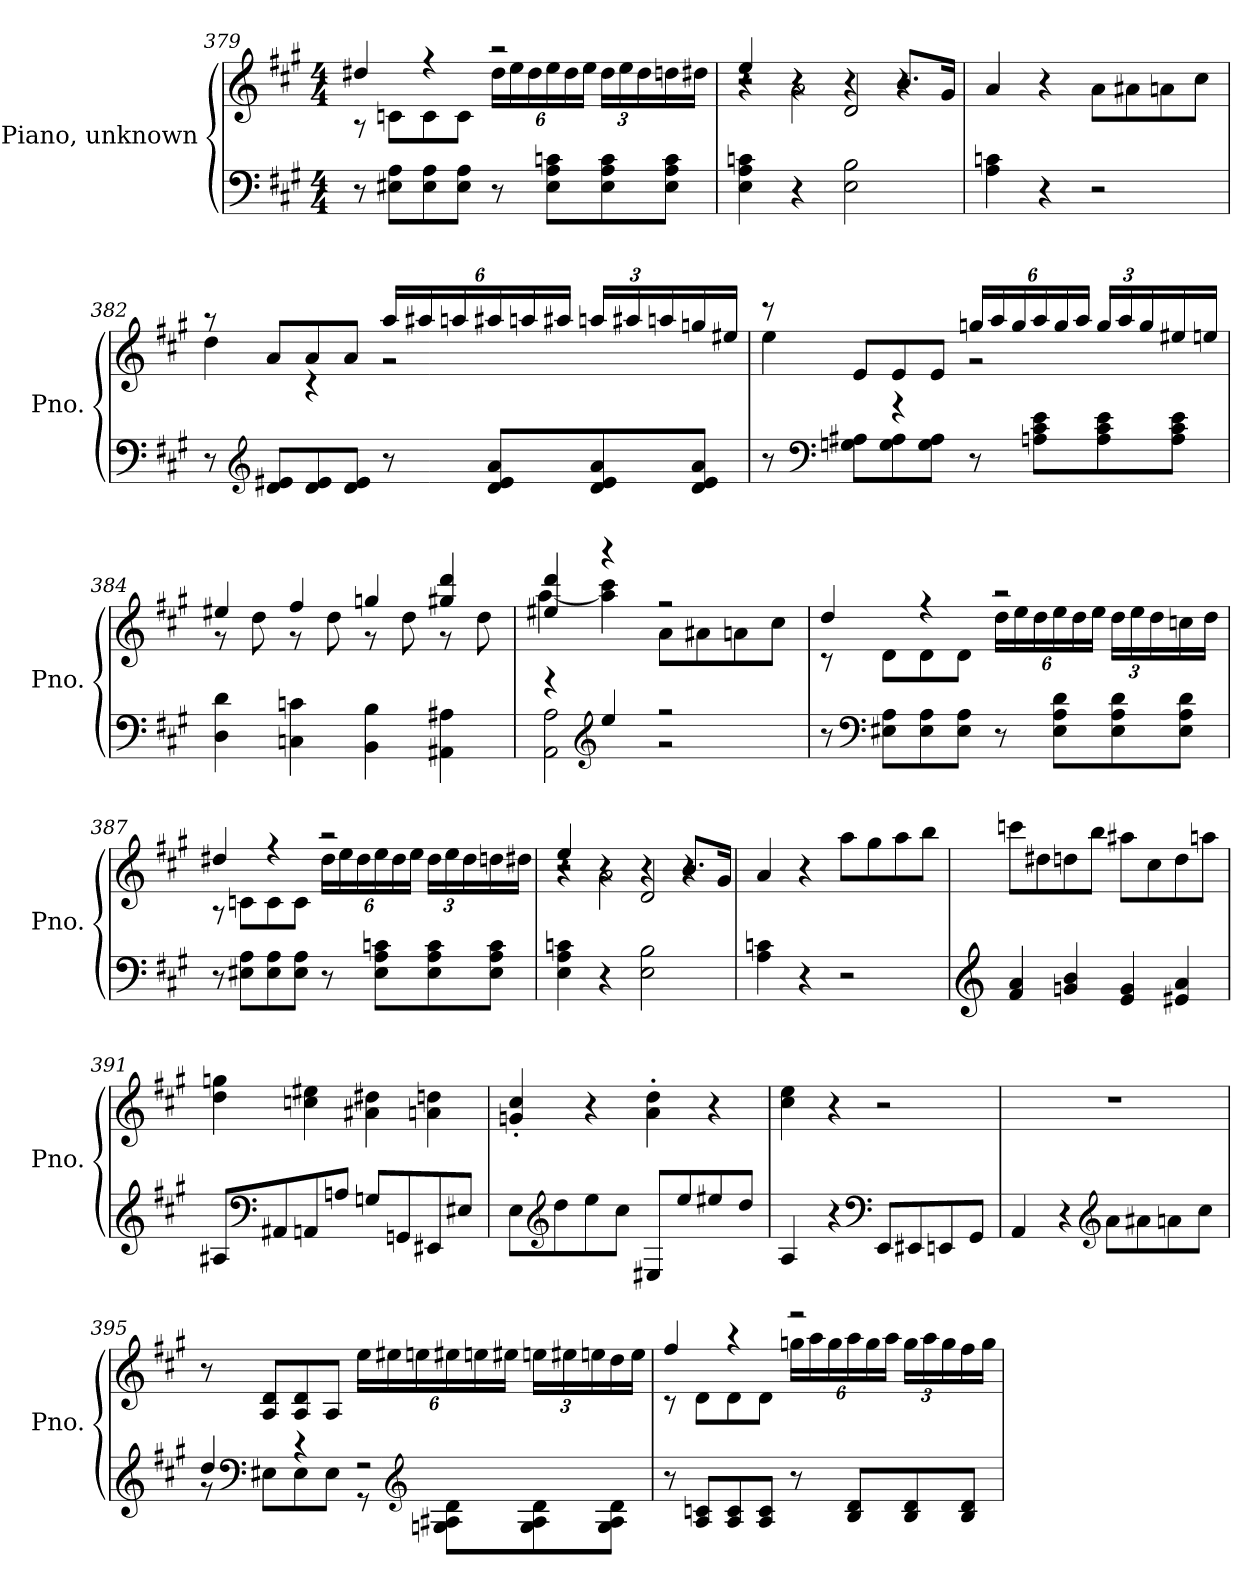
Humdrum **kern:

**kern	**kern
*part1	*part1
*staff2	*staff1
*I"Piano, unknown	*
*I'Pno.	*
*clefF4	*clefG2
*k[f#c#g#]	*k[f#c#g#]
*M4/4	*M4/4
=379	=379
*	*^
8r	4dd#X/	8r
8E#X\ 8A\L	.	8cn\L
8E#\ 8A\	4r	8c\
8E#\ 8A\J	.	8c\J
*	*	*Xbrackettup
8r	2r	24dd#\LL
.	.	24ee\
.	.	24dd#\
8E#\ 8A\ 8cn\L	.	24ee\
.	.	24dd#\
.	.	24ee\JJ
8E#\ 8A\ 8c\	.	24dd#\LL
.	.	24ee\
.	.	24dd#\
8E#\ 8A\ 8c\J	.	16ddn\
.	.	16dd#X\JJ
=380	=380	=380
*	*	*^
4E\ 4A\ 4cn\	4ee/	4r	2r
4r	4r	2a\	.
2E\ 2B\	4r	.	2d/
.	8.b/L	4r	.
.	16g#/Jk	.	.
*	*v	*v	*v
!!LO:LB:g=z
=381	=381
4A\ 4cn\	4a/
4r	4r
2r	8a\L
.	8a#X\
.	8an\
.	8cc#\J
=382	=382
*	*^
8r	8r	4dd\
*clefG2	*	*
8d/ 8e#X/L	8a/L	.
8d/ 8e#/	8a/	4r
8d/ 8e#/J	8a/J	.
8r	24aa/LL	2r
.	24aa#X/	.
.	24aan/	.
8d/ 8e#/ 8a/L	24aa#X/	.
.	24aan/	.
.	24aa#X/JJ	.
8d/ 8e#/ 8a/	24aan/LL	.
.	24aa#X/	.
.	24aan/	.
8d/ 8e#/ 8a/J	16ggn/	.
.	16ee#X/JJ	.
!!LO:LB:g=z	!!
=383	=383	=383
8r	8r	4ee\
*clefF4	*	*
8Gn\ 8A#X\L	8e/L	.
8G\ 8A#\	8e/	4r
8G\ 8A#\J	8e/J	.
8r	24ggn/LL	2r
.	24aa/	.
.	24gg/	.
8An\ 8c#\ 8e\L	24aa/	.
.	24gg/	.
.	24aa/JJ	.
8A\ 8c#\ 8e\	24gg/LL	.
.	24aa/	.
.	24gg/	.
8A\ 8c#\ 8e\J	16ee#X/	.
.	16een/JJ	.
=384	=384	=384
4D\ 4d\	4ee#X/	8r
.	.	8dd\
4Cn\ 4cn\	4ff#/	8r
.	.	8dd\
4BB\ 4B\	4ggn/	8r
.	.	8dd\
4AA#X\ 4A#X\	4gg#X/ 4ddd/	8r
.	.	8dd\
=385	=385	=385
*^	*	*
4r	2AA\ 2A\	4ee#X/ 4ddd/	[4aa\
*clefG2	*	*	*
4ee/	.	4r	4aa\] 4ccc#\
2r	2r	2r	8a\L
.	.	.	8a#X\
.	.	.	8an\
.	.	.	8cc#\J
*v	*v	*	*
!!LO:LB:g=z	!!
=386	=386	=386
8r	4dd/	8r
*clefF4	*	*
8E#X\ 8A\L	.	8d\L
8E#\ 8A\	4r	8d\
8E#\ 8A\J	.	8d\J
8r	2r	24dd\LL
.	.	24ee\
.	.	24dd\
8E#\ 8A\ 8d\L	.	24ee\
.	.	24dd\
.	.	24ee\JJ
8E#\ 8A\ 8d\	.	24dd\LL
.	.	24ee\
.	.	24dd\
8E#\ 8A\ 8d\J	.	16ccn\
.	.	16dd\JJ
=387	=387	=387
8r	4dd#X/	8r
8E#X\ 8A\L	.	8cn\L
8E#\ 8A\	4r	8c\
8E#\ 8A\J	.	8c\J
8r	2r	24dd#\LL
.	.	24ee\
.	.	24dd#\
8E#\ 8A\ 8cn\L	.	24ee\
.	.	24dd#\
.	.	24ee\JJ
8E#\ 8A\ 8c\	.	24dd#\LL
.	.	24ee\
.	.	24dd#\
8E#\ 8A\ 8c\J	.	16ddn\
.	.	16dd#X\JJ
=388	=388	=388
*	*	*^
4E\ 4A\ 4cn\	4ee/	4r	2r
4r	4r	2a\	.
2E\ 2B\	4r	.	2d/
.	8.b/L	4r	.
.	16g#/Jk	.	.
*	*v	*v	*v
!!LO:LB:g=z
=389	=389
4A\ 4cn\	4a/
4r	4r
2r	8aa\L
.	8gg#\
.	8aa\
.	8bb\J
=390	=390
*clefG2	*
4f#/ 4a/	8cccn\L
.	8dd#X\
4gn/ 4b/	8ddn\
.	8bb\J
4e/ 4g/	8aa#X\L
.	8cc#\
4e#X/ 4a/	8dd\
.	8aan\J
=391	=391
8A#X/L	4dd\ 4ggn\
*clefF4	*
8AA#X/	.
8AAn/	4ccn\ 4ee#X\
8An/J	.
8Gn/L	4a#X\ 4dd#X\
8GGn/	.
8EE#X/	4an\ 4ddn\
8E#X/J	.
!!LO:PB:g=z
=392	=392
8E\L	4gn/' 4cc#/'
*clefG2	*
8dd\	.
8ee\	4r
8cc#\J	.
8E#X/L	4a\' 4dd\'
8ee/	.
8ee#X/	4r
8dd/J	.
=393	=393
4A/	4cc#\ 4ee\
4r	4r
*clefF4	*
8EE/L	2r
8EE#X/	.
8EEn/	.
8GG#/J	.
=394	=394
4AA/	1r
4r	.
*clefG2	*
8a\L	.
8a#X\	.
8an\	.
8cc#\J	.
!!LO:LB:g=z
=395	=395
*^	*
4dd/	8r	8r
*clefF4	*	*
.	8E#X\L	8A/ 8d/L
4r	8E#\	8A/ 8d/
.	8E#\J	8A/J
2r	8r	24ee\LL
.	.	24ee#X\
.	.	24een\
*clefG2	*	*
.	8Gn\ 8A#X\ 8d\L	24ee#X\
.	.	24een\
.	.	24ee#X\JJ
.	8G\ 8A#\ 8d\	24een\LL
.	.	24ee#X\
.	.	24een\
.	8G\ 8A#\ 8d\J	16dd\
.	.	16ee\JJ
*v	*v	*
=396	=396
*	*^
8r	4ff#/	8r
8A/ 8cn/L	.	8d\L
8A/ 8c/	4r	8d\
8A/ 8c/J	.	8d\J
8r	2r	24ggn\LL
.	.	24aa\
.	.	24gg\
8B/ 8d/L	.	24aa\
.	.	24gg\
.	.	24aa\JJ
8B/ 8d/	.	24gg\LL
.	.	24aa\
.	.	24gg\
8B/ 8d/J	.	16ff#\
.	.	16gg\JJ
*	*v	*v
=	=
*-	*-
